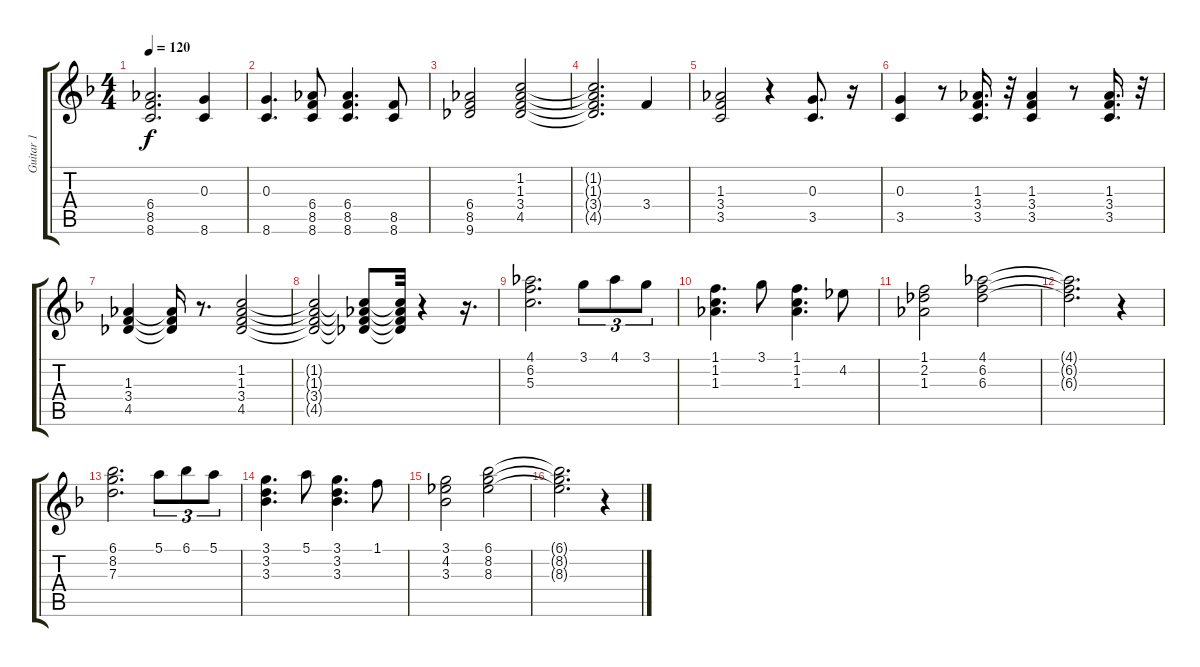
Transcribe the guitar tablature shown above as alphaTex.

\track ("Guitar 1" "Guitar 1") {solo instrument acousticguitarsteel}
\staff {score tabs}
\tuning (E4 B3 G3 D3 A2 E2) {hide}
\ts (4 4)
\tempo 120
\clef g2
\ks dminor
(6.4 8.5 8.6).2{d dy f} (0.3 8.6).4 |
(0.3 8.6).4{d} (6.4 8.5 8.6).8 (6.4 8.5 8.6).4{d} (8.5 8.6).8 |
(6.4 8.5 9.6).2 (1.2 1.3 3.4 4.5).2 |
(1.2{t} 1.3{t} 3.4{t} 4.5{t}).2{d} 3.4.4 |
(1.3 3.4 3.5).2 r.4 (0.3 3.5).8{d} r.16 |
(0.3 3.5).4 r.8 (1.3 3.4 3.5).16{d} r.32 (1.3 3.4 3.5).4 r.8 (1.3 3.4 3.5).16{d} r.32 |
(1.3 3.4 4.5).4 (1.3{t} 3.4{t} 4.5{t}).16 r.8{d} (1.2 1.3 3.4 4.5).2 |
(1.2{t} 1.3{t} 3.4{t} 4.5{t}).2 (1.2{t} 1.3{t} 3.4{t} 4.5{t}).8 (1.2{t} 1.3{t} 3.4{t} 4.5{t}).32 r.4 r.16{d} |
(4.1 6.2 5.3).2{d} 3.1.8{tu (3 2)} 4.1.8{tu (3 2)} 3.1.8{tu (3 2)} |
(1.1 1.2 1.3).4{d} 3.1.8 (1.1 1.2 1.3).4{d} 4.2.8 |
(1.1 2.2 1.3).2 (4.1 6.2 6.3).2 |
(4.1{t} 6.2{t} 6.3{t}).2{d} r.4 |
(6.1 8.2 7.3).2{d} 5.1.8{tu (3 2)} 6.1.8{tu (3 2)} 5.1.8{tu (3 2)} |
(3.1 3.2 3.3).4{d} 5.1.8 (3.1 3.2 3.3).4{d} 1.1.8 |
(3.1 4.2 3.3).2 (6.1 8.2 8.3).2 |
(6.1{t} 8.2{t} 8.3{t}).2{d} r.4
